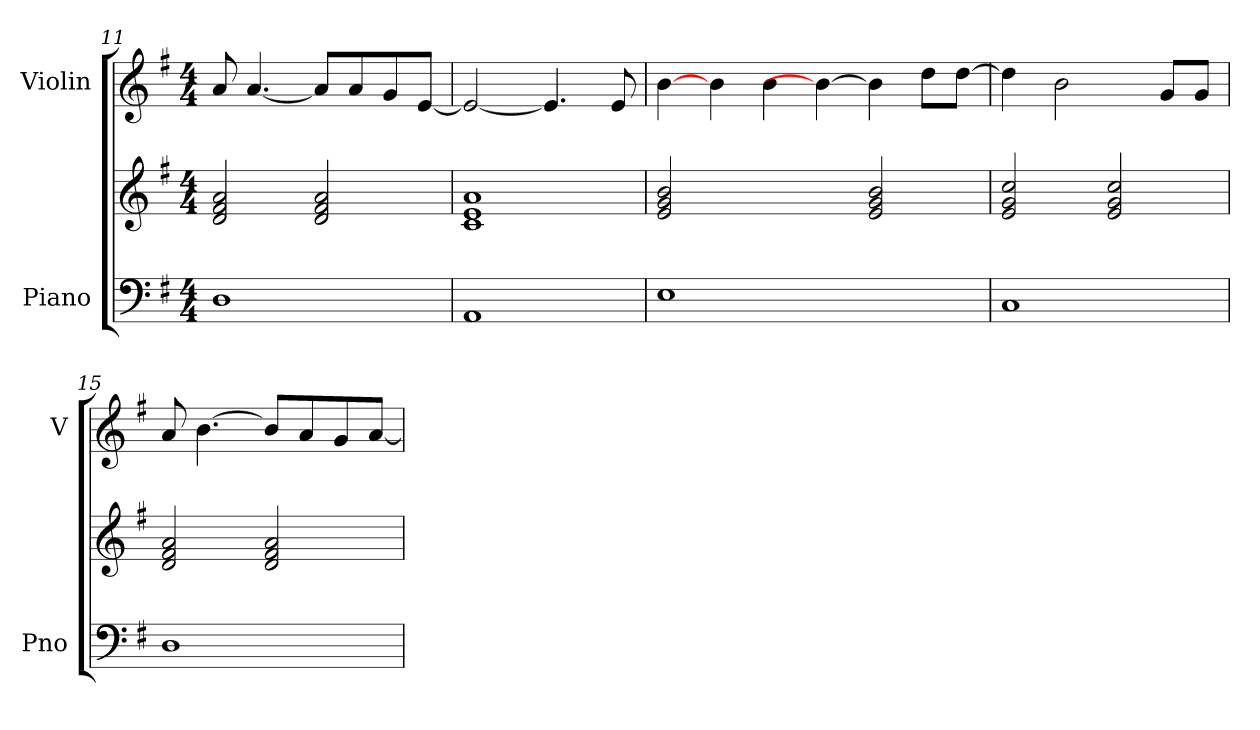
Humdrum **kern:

**kern	**kern	**kern
*part2	*part2	*part1
*staff3	*staff2	*staff1
*I"Piano	*	*I"Violin
*I'Pno	*	*I'V
*clefF4	*clefG2	*clefG2
*k[f#]	*k[f#]	*k[f#]
*M4/4	*M4/4	*M4/4
=11	=11	=11
1D	2d/ 2f#/ 2a/	8a/
.	.	[<4.a/
.	2d/ 2f#/ 2a/	8a/L]
.	.	8a/
.	.	8g/
.	.	[<8e/J
=12	=12	=12
*	*^	*
1AA	1a	1c 1e	2e/_
.	.	.	4.e/]
.	.	.	8e/
*	*v	*v	*
!!LO:LB:g=z
=13	=13	=13
1E	2e/ 2g/ 2b/	[<4b\
.	.	4b\
.	2ryy	4b\
.	.	4b\_>
2ryy	2e/ 2g/ 2b/	4b\]
.	.	8dd\L
.	.	[>8dd\J
=14	=14	=14
1C	2e/ 2g/ 2cc/	4dd\]
.	.	2b\
.	2e/ 2g/ 2cc/	.
.	.	8g/L
.	.	8g/J
=15	=15	=15
1D	2d/ 2f#/ 2a/	8a/
.	.	[>4.b\
.	2d/ 2f#/ 2a/	8b/L]
.	.	8a/
.	.	8g/
.	.	[<8a/J
=	=	=
*-	*-	*-
